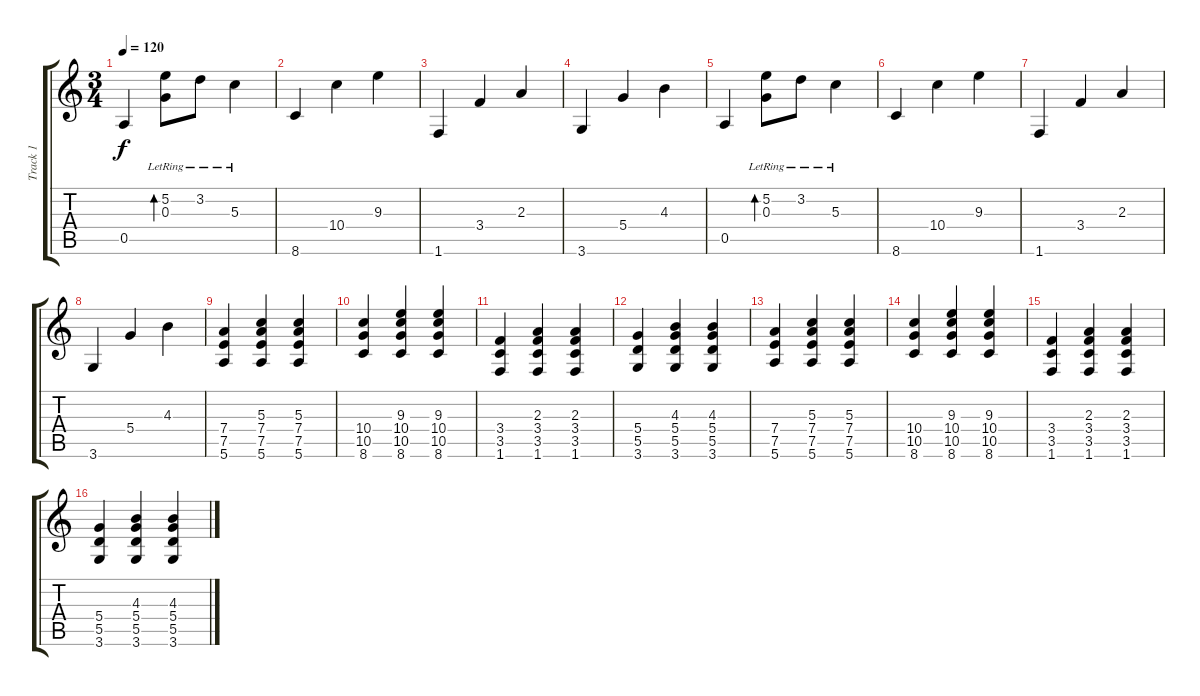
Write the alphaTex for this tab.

\track ("Track 1" "Track 1") {instrument electricguitarjazz}
\staff {score tabs}
\tuning (E4 B3 G3 D3 A2 E2) {hide}
\ts (3 4)
\tempo 120
\clef g2
\ks c
0.5.4{dy f} (5.2 0.3{lr}).8{bd 480} 3.2{lr}.8 5.3{lr}.4 |
8.6.4 10.4.4 9.3.4 |
1.6.4 3.4.4 2.3.4 |
3.6.4 5.4.4 4.3.4 |
0.5.4 (5.2 0.3{lr}).8{bd 480} 3.2{lr}.8 5.3{lr}.4 |
8.6.4 10.4.4 9.3.4 |
1.6.4 3.4.4 2.3.4 |
3.6.4 5.4.4 4.3.4 |
(7.4 7.5 5.6).4 (5.3 7.4 7.5 5.6).4 (5.3 7.4 7.5 5.6).4 |
(10.4 10.5 8.6).4 (9.3 10.4 10.5 8.6).4 (9.3 10.4 10.5 8.6).4 |
(3.4 3.5 1.6).4 (2.3 3.4 3.5 1.6).4 (2.3 3.4 3.5 1.6).4 |
(5.4 5.5 3.6).4 (4.3 5.4 5.5 3.6).4 (4.3 5.4 5.5 3.6).4 |
(7.4 7.5 5.6).4 (5.3 7.4 7.5 5.6).4 (5.3 7.4 7.5 5.6).4 |
(10.4 10.5 8.6).4 (9.3 10.4 10.5 8.6).4 (9.3 10.4 10.5 8.6).4 |
(3.4 3.5 1.6).4 (2.3 3.4 3.5 1.6).4 (2.3 3.4 3.5 1.6).4 |
(5.4 5.5 3.6).4 (4.3 5.4 5.5 3.6).4 (4.3 5.4 5.5 3.6).4
